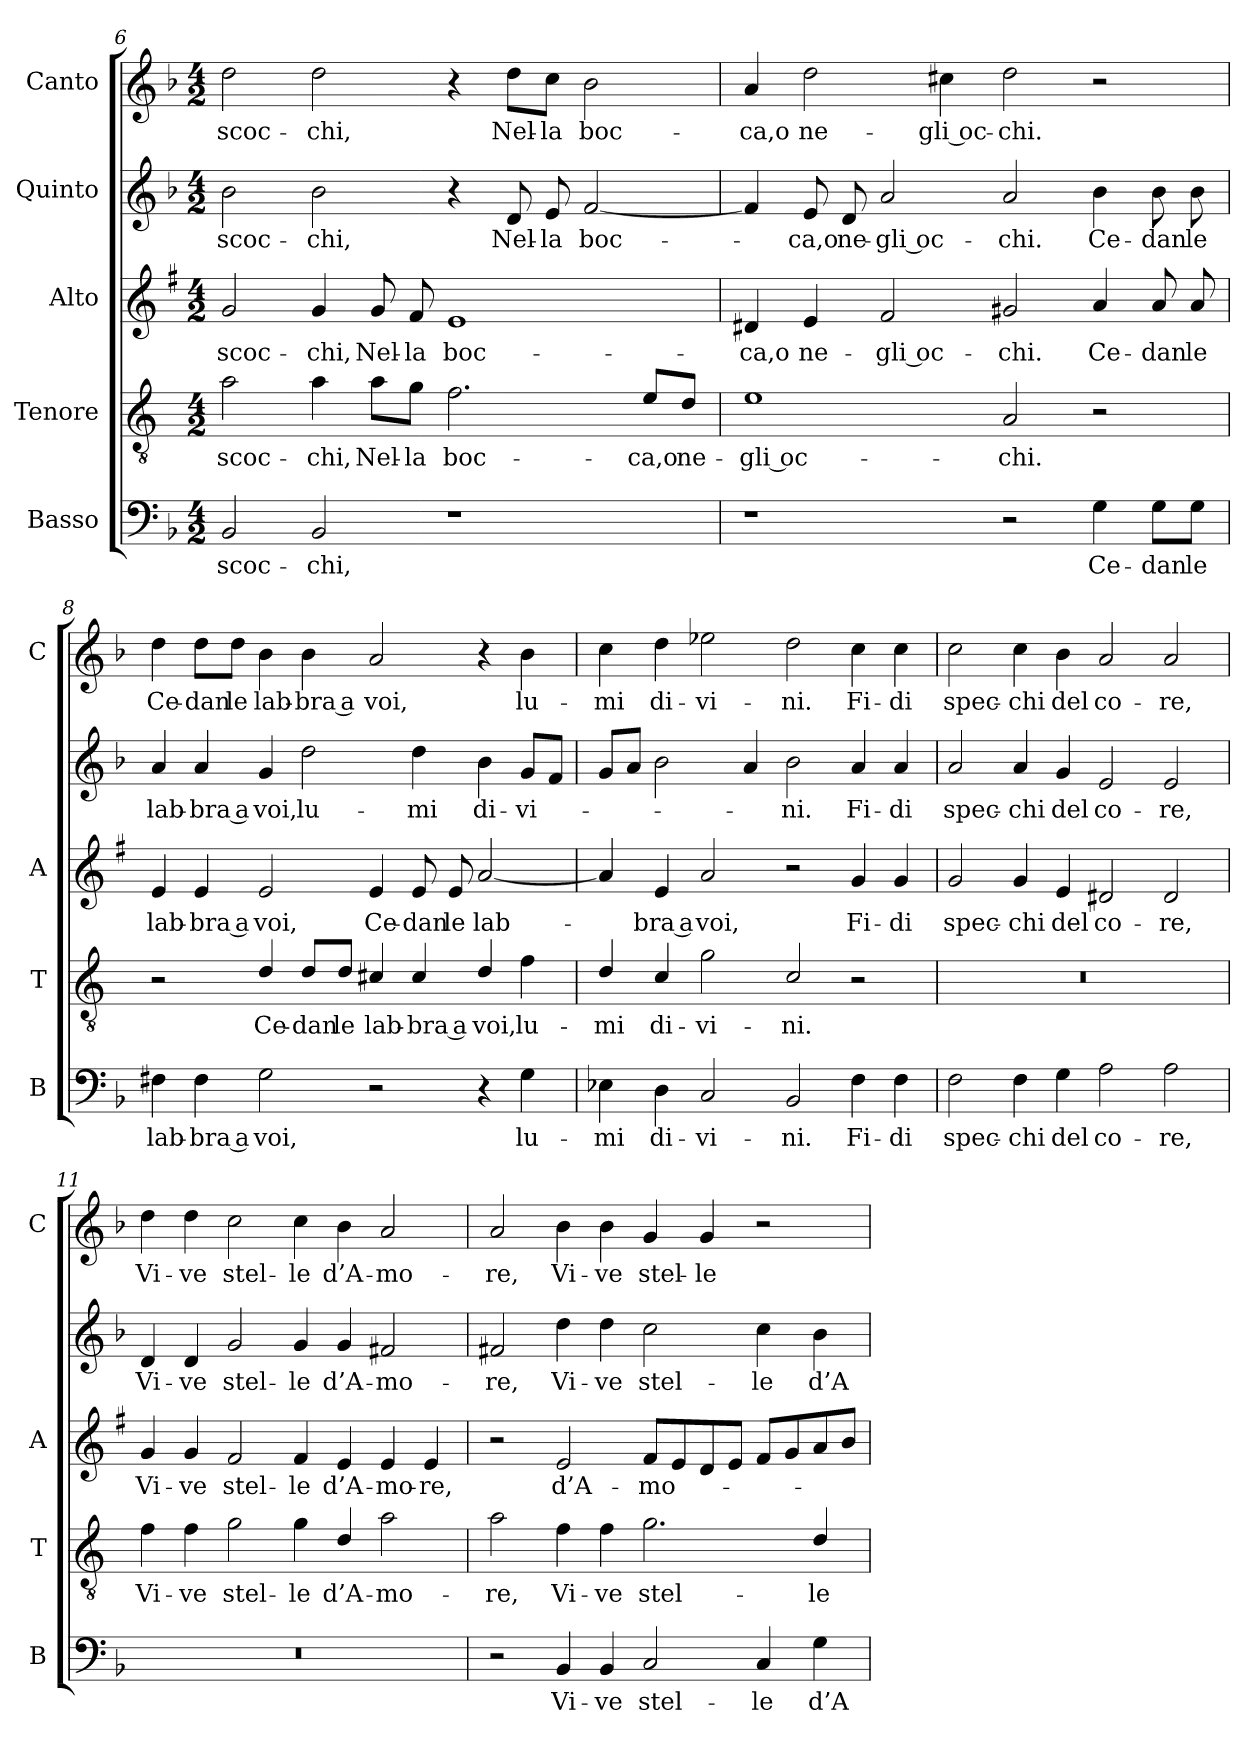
**kern	**text	**kern	**text	**kern	**text	**kern	**text	**kern	**text
*part5	*part5	*part4	*part4	*part3	*part3	*part2	*part2	*part1	*part1
*staff5	*staff5	*staff4	*staff4	*staff3	*staff3	*staff2	*staff2	*staff1	*staff1
*I"Basso	*	*I"Tenore	*	*I"Alto	*	*I"Quinto	*	*I"Canto	*
*I'B	*	*I'T	*	*I'A	*	*	*	*I'C	*
!!LO:PB:g=z
*clefF4	*	*clefGv2	*	*clefG2	*	*clefG2	*	*clefG2	*
*	*	*ITrd4c7	*	*ITrd1c2	*	*	*	*	*
*k[b-]	*	*k[b-]	*	*k[b-]	*	*k[b-]	*	*k[b-]	*
*F:	*	*F:	*	*F:	*	*F:	*	*F:	*
*M4/2	*	*M4/2	*	*M4/2	*	*M4/2	*	*M4/2	*
=6	=6	=6	=6	=6	=6	=6	=6	=6	=6
!	!LO:LY:b	!	!LO:LY:b	!	!LO:LY:b	!	!LO:LY:b	!	!LO:LY:b
2BB-/	scoc-	2d\	scoc-	2f/	scoc-	2b-\	scoc-	2dd\	scoc-
!	!LO:LY:b	!	!LO:LY:b	!	!LO:LY:b	!	!LO:LY:b	!	!LO:LY:b
2BB-/	-chi,	4d\	-chi,	4f/	-chi,	2b-\	-chi,	2dd\	-chi,
!	!	!	!LO:LY:b	!	!LO:LY:b	!	!	!	!
.	.	8d\L	Nel-	8f/	Nel-	.	.	.	.
!	!	!	!LO:LY:b	!	!LO:LY:b	!	!	!	!
.	.	8c\J	-la	8e/	-la	.	.	.	.
!	!	!	!LO:LY:b	!	!LO:LY:b	!	!	!	!
1r	.	2.B-\	boc-	1d	boc-	4r	.	4r	.
!	!	!	!	!	!	!	!LO:LY:b	!	!LO:LY:b
.	.	.	.	.	.	8d/	Nel-	8dd\L	Nel-
!	!	!	!	!	!	!	!LO:LY:b	!	!LO:LY:b
.	.	.	.	.	.	8e/	-la	8cc\J	-la
!	!	!	!	!	!	!	!LO:LY:b	!	!LO:LY:b
.	.	.	.	.	.	[2f/	boc-	2b-\	boc-
!	!	!	!LO:LY:b	!	!	!	!	!	!
.	.	8A/L	-ca,o	.	.	.	.	.	.
!	!	!	!LO:LY:b	!	!	!	!	!	!
.	.	8G/J	ne-	.	.	.	.	.	.
=7	=7	=7	=7	=7	=7	=7	=7	=7	=7
!	!	!	!LO:LY:b	!	!LO:LY:b	!	!	!	!LO:LY:b
1r	.	1A	-gli oc-	4c#X/	-ca,o	4f/]	.	4a/	-ca,o
!	!	!	!	!	!LO:LY:b	!	!LO:LY:b	!	!LO:LY:b
.	.	.	.	4d/	ne-	8e/	-ca,o	2dd\	ne-
!	!	!	!	!	!	!	!LO:LY:b	!	!
.	.	.	.	.	.	8d/	ne-	.	.
!	!	!	!	!	!LO:LY:b	!	!LO:LY:b	!	!
.	.	.	.	2e/	-gli oc-	2a/	-gli oc-	.	.
!	!	!	!	!	!	!	!	!	!LO:LY:b
.	.	.	.	.	.	.	.	4cc#X\	-gli oc-
!	!	!	!LO:LY:b	!	!LO:LY:b	!	!LO:LY:b	!	!LO:LY:b
2r	.	2D/	-chi.	2f#X/	-chi.	2a/	-chi.	2dd\	-chi.
!	!LO:LY:b	!	!	!	!LO:LY:b	!	!LO:LY:b	!	!
4G\	Ce-	2r	.	4g/	Ce-	4b-\	Ce-	2r	.
!	!LO:LY:b	!	!	!	!LO:LY:b	!	!LO:LY:b	!	!
8G\L	-dan	.	.	8g/	-dan	8b-\	-dan	.	.
!	!LO:LY:b	!	!	!	!LO:LY:b	!	!LO:LY:b	!	!
8G\J	le	.	.	8g/	le	8b-\	le	.	.
!!LO:LB:g=z
=8	=8	=8	=8	=8	=8	=8	=8	=8	=8
!	!LO:LY:b	!	!	!	!LO:LY:b	!	!LO:LY:b	!	!LO:LY:b
4F#X\	lab-	2r	.	4d/	lab-	4a/	lab-	4dd\	Ce-
!	!LO:LY:b	!	!	!	!LO:LY:b	!	!LO:LY:b	!	!LO:LY:b
4F#\	-bra a	.	.	4d/	-bra a	4a/	-bra a	8dd\L	-dan
!	!	!	!	!	!	!	!	!	!LO:LY:b
.	.	.	.	.	.	.	.	8dd\J	le
!	!LO:LY:b	!	!LO:LY:b	!	!LO:LY:b	!	!LO:LY:b	!	!LO:LY:b
2G\	voi,	4G/	Ce-	2d/	voi,	4g/	voi,	4b-\	lab-
!	!	!	!LO:LY:b	!	!	!	!LO:LY:b	!	!LO:LY:b
.	.	8G/L	-dan	.	.	2dd\	lu-	4b-\	-bra a
!	!	!	!LO:LY:b	!	!	!	!	!	!
.	.	8G/J	le	.	.	.	.	.	.
!	!	!	!LO:LY:b	!	!LO:LY:b	!	!	!	!LO:LY:b
2r	.	4F#X/	lab-	4d/	Ce-	.	.	2a/	voi,
!	!	!	!LO:LY:b	!	!LO:LY:b	!	!LO:LY:b	!	!
.	.	4F#/	-bra a	8d/	-dan	4dd\	-mi	.	.
!	!	!	!	!	!LO:LY:b	!	!	!	!
.	.	.	.	8d/	le	.	.	.	.
!	!	!	!LO:LY:b	!	!LO:LY:b	!	!LO:LY:b	!	!
4r	.	4G/	voi,	[2g/	lab-	4b-\	di-	4r	.
!	!LO:LY:b	!	!LO:LY:b	!	!	!	!LO:LY:b	!	!LO:LY:b
4G\	lu-	4B-\	lu-	.	.	8g/L	-vi-	4b-\	lu-
.	.	.	.	.	.	8f/J	.	.	.
=9	=9	=9	=9	=9	=9	=9	=9	=9	=9
!	!LO:LY:b	!	!LO:LY:b	!	!	!	!	!	!LO:LY:b
4E-X\	-mi	4G/	-mi	4g/]	.	8g/L	.	4cc\	-mi
.	.	.	.	.	.	8a/J	.	.	.
!	!LO:LY:b	!	!LO:LY:b	!	!LO:LY:b	!	!	!	!LO:LY:b
4D\	di-	4F/	di-	4d/	-bra a	2b-\	.	4dd\	di-
!	!LO:LY:b	!	!LO:LY:b	!	!LO:LY:b	!	!	!	!LO:LY:b
2C/	-vi-	2c\	-vi-	2g/	voi,	.	.	2ee-X\	-vi-
.	.	.	.	.	.	4a/	.	.	.
!	!LO:LY:b	!	!LO:LY:b	!	!	!	!LO:LY:b	!	!LO:LY:b
2BB-/	-ni.	2F/	-ni.	2r	.	2b-\	-ni.	2dd\	-ni.
!	!LO:LY:b	!	!	!	!LO:LY:b	!	!LO:LY:b	!	!LO:LY:b
4F\	Fi-	2r	.	4f/	Fi-	4a/	Fi-	4cc\	Fi-
!	!LO:LY:b	!	!	!	!LO:LY:b	!	!LO:LY:b	!	!LO:LY:b
4F\	-di	.	.	4f/	-di	4a/	-di	4cc\	-di
=10	=10	=10	=10	=10	=10	=10	=10	=10	=10
!	!LO:LY:b	!	!	!	!LO:LY:b	!	!LO:LY:b	!	!LO:LY:b
2F\	spec-	0r	.	2f/	spec-	2a/	spec-	2cc\	spec-
!	!LO:LY:b	!	!	!	!LO:LY:b	!	!LO:LY:b	!	!LO:LY:b
4F\	-chi	.	.	4f/	-chi	4a/	-chi	4cc\	-chi
!	!LO:LY:b	!	!	!	!LO:LY:b	!	!LO:LY:b	!	!LO:LY:b
4G\	del	.	.	4d/	del	4g/	del	4b-\	del
!	!LO:LY:b	!	!	!	!LO:LY:b	!	!LO:LY:b	!	!LO:LY:b
2A\	co-	.	.	2c#X/	co-	2e/	co-	2a/	co-
!	!LO:LY:b	!	!	!	!LO:LY:b	!	!LO:LY:b	!	!LO:LY:b
2A\	-re,	.	.	2c#/	-re,	2e/	-re,	2a/	re,
!!LO:LB:g=z
=11	=11	=11	=11	=11	=11	=11	=11	=11	=11
!	!	!	!LO:LY:b	!	!LO:LY:b	!	!LO:LY:b	!	!LO:LY:b
0r	.	4B-\	Vi-	4f/	Vi-	4d/	Vi-	4dd\	Vi-
!	!	!	!LO:LY:b	!	!LO:LY:b	!	!LO:LY:b	!	!LO:LY:b
.	.	4B-\	-ve	4f/	-ve	4d/	-ve	4dd\	-ve
!	!	!	!LO:LY:b	!	!LO:LY:b	!	!LO:LY:b	!	!LO:LY:b
.	.	2c\	stel-	2e/	stel-	2g/	stel-	2cc\	stel-
!	!	!	!LO:LY:b	!	!LO:LY:b	!	!LO:LY:b	!	!LO:LY:b
.	.	4c\	-le	4e/	-le	4g/	-le	4cc\	-le
!	!	!	!LO:LY:b	!	!LO:LY:b	!	!LO:LY:b	!	!LO:LY:b
.	.	4G/	d’A-	4d/	d’A-	4g/	d’A-	4b-\	d’A-
!	!	!	!LO:LY:b	!	!LO:LY:b	!	!LO:LY:b	!	!LO:LY:b
.	.	2d\	-mo-	4d/	-mo-	2f#X/	-mo-	2a/	-mo-
!	!	!	!	!	!LO:LY:b	!	!	!	!
.	.	.	.	4d/	-re,	.	.	.	.
=12	=12	=12	=12	=12	=12	=12	=12	=12	=12
!	!	!	!LO:LY:b	!	!	!	!LO:LY:b	!	!LO:LY:b
2r	.	2d\	-re,	2r	.	2f#X/	-re,	2a/	-re,
!	!LO:LY:b	!	!LO:LY:b	!	!LO:LY:b	!	!LO:LY:b	!	!LO:LY:b
4BB-/	Vi-	4B-\	Vi-	2d/	d’A-	4dd\	Vi-	4b-\	Vi-
!	!LO:LY:b	!	!LO:LY:b	!	!	!	!LO:LY:b	!	!LO:LY:b
4BB-/	-ve	4B-\	-ve	.	.	4dd\	-ve	4b-\	-ve
!	!LO:LY:b	!	!LO:LY:b	!	!LO:LY:b	!	!LO:LY:b	!	!LO:LY:b
2C/	stel-	2.c\	stel-	8e/L	-mo-	2cc\	stel-	4g/	stel-
.	.	.	.	8d/	.	.	.	.	.
!	!	!	!	!	!	!	!	!	!LO:LY:b
.	.	.	.	8c/	.	.	.	4g/	-le
.	.	.	.	8d/J	.	.	.	.	.
!	!LO:LY:b	!	!	!	!	!	!LO:LY:b	!	!
4C/	-le	.	.	8e/L	.	4cc\	-le	2r	.
.	.	.	.	8f/	.	.	.	.	.
!	!LO:LY:b	!	!LO:LY:b	!	!	!	!LO:LY:b	!	!
4G\	d’A-	4G/	-le	8g/	.	4b-\	d’A-	.	.
.	.	.	.	8a/J	.	.	.	.	.
=	=	=	=	=	=	=	=	=	=
*-	*-	*-	*-	*-	*-	*-	*-	*-	*-
